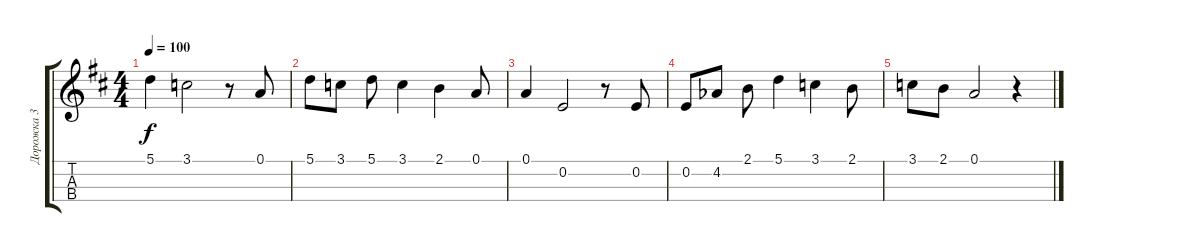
\track ("Дорожка 3" "Дорожка 3") {instrument acousticguitarsteel}
\staff {score tabs}
\tuning (A3 E3 C3 G2) {hide}
\ts (4 4)
\tempo 100
\clef g2
\ks bminor
5.1.4{dy f} 3.1.2 r.8 0.1.8 |
5.1.8 3.1.8 5.1.8 3.1.4 2.1.4 0.1.8 |
0.1.4 0.2.2 r.8 0.2.8 |
0.2.8 4.2{acc b}.8 2.1.8 5.1.4 3.1.4 2.1.8 |
3.1.8 2.1.8 0.1.2 r.4
